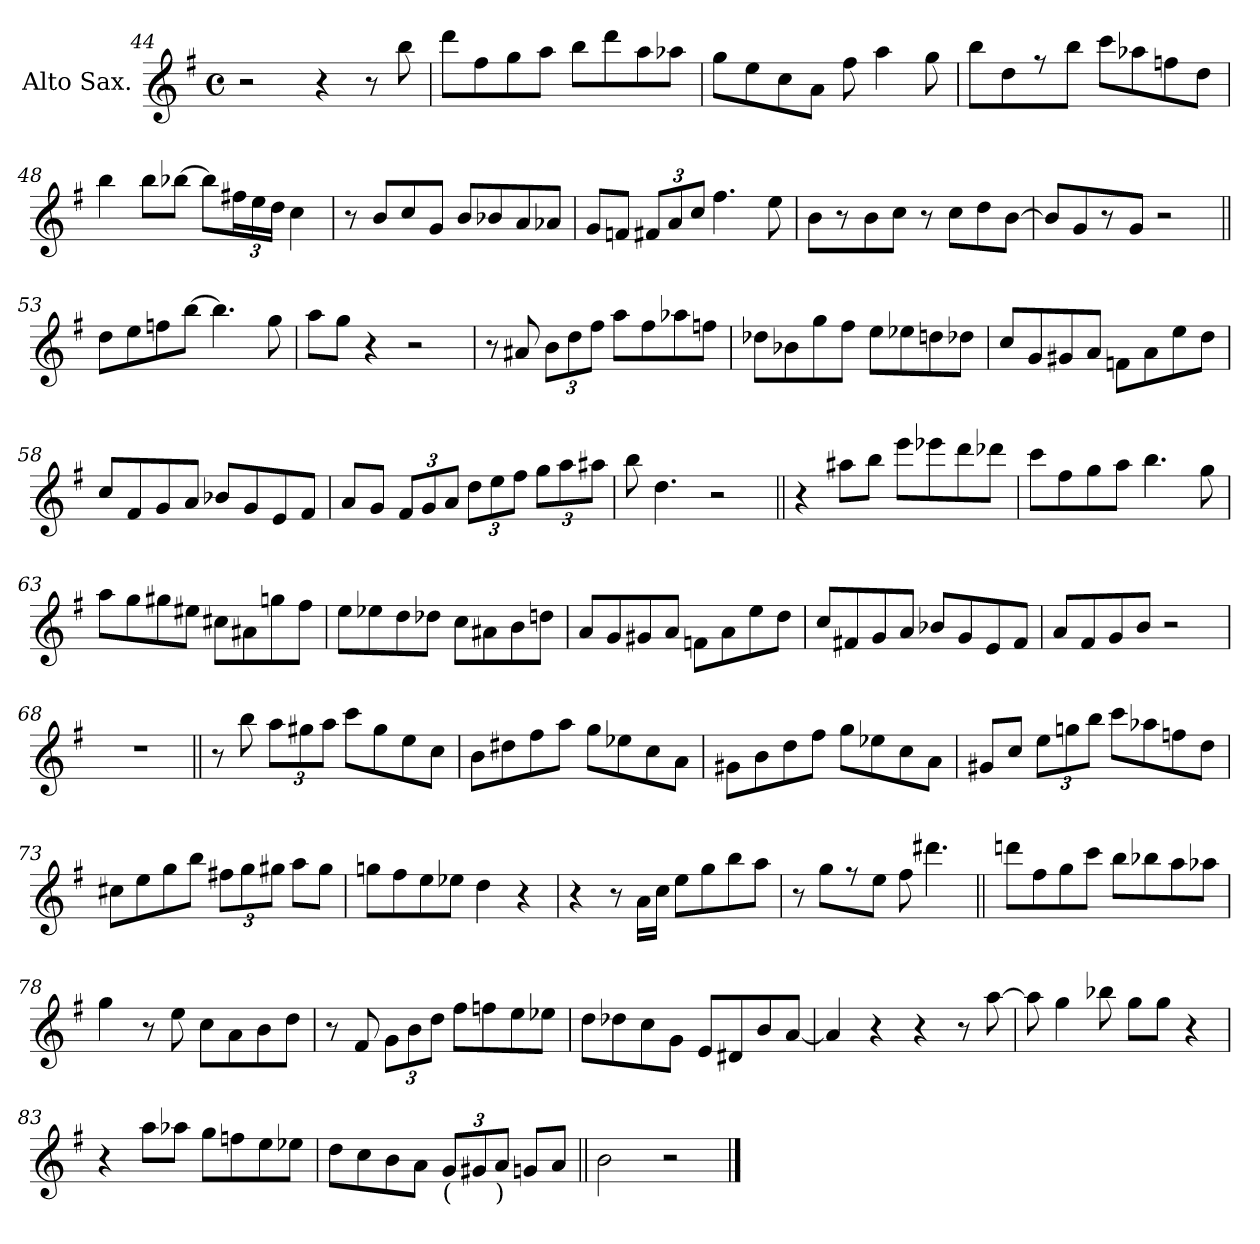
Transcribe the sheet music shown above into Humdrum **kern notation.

**kern
*part1
*staff1
*I"Alto Sax.
*I'Sax
*clefG2
*ITrd5c9
*k[b-e-]
*B-:
*M4/4
*met(c)
=44
2r
4r
8r
8dd\
!!LO:LB:g=z
=45
8ff\L
8a\
8b-\
8cc\J
8dd\L
8ff\
8cc\
8cc-X\J
=46
8b-\L
8g\
8e-\
8c\J
8a\
4cc\
8b-\
=47
8dd\L
8f\
8r
8dd\J
8ee-\L
8cc-X\
8a-X\
8f\J
=48
4dd\
8dd\L
[8dd-X\J
8dd-\L]
24an\L
24g\
24f\JJ
4e-\
!!LO:PB:g=z
=49
8r
8d/L
8e-/
8B-/J
8d/L
8d-X/
8c/
8c-X/J
=50
8B-/L
8A-X/J
12An/L
12c/
12e-/J
4.a\
8g\
=51
8d\L
8r
8d\
8e-\J
8r
8e-\L
8f\
[8d\J
=52
8d/L]
8B-/
8r
8B-/J
2r
!!LO:LB:g=z
=53||
8f\L
8g\
8a-X\
[8dd\J
4.dd\]
8b-\
=54
8cc\L
8b-\J
4r
2r
=55
8r
8c#X/
12d\L
12f\
12a\J
8cc\L
8a\
8cc-X\
8a-X\J
=56
8f-X\L
8d-X\
8b-\
8a\J
8g\L
8g-X\
8fn\
8f-X\J
!!LO:LB:g=z
=57
8e-/L
8B-/
8Bn/
8c/J
8A-X\L
8c\
8g\
8f\J
=58
8e-/L
8A/
8B-/
8c/J
8d-X/L
8B-/
8G/
8A/J
=59
8c/L
8B-/J
12A/L
12B-/
12c/J
12f\L
12g\
12a\J
12b-\L
12cc\
12cc#X\J
=60
8dd\
4.f\
2r
!!LO:LB:g=z
=61||
4r
8cc#X\L
8dd\J
8gg\L
8gg-X\
8ff\
8ff-X\J
=62
8ee-\L
8a\
8b-\
8cc\J
4.dd\
8b-\
=63
8cc\L
8b-\
8bn\
8g#X\J
8en\L
8c#X\
8b-X\
8a\J
=64
8g\L
8g-X\
8f\
8f-X\J
8e-\L
8c#X\
8d\
8fn\J
!!LO:LB:g=z
=65
8c/L
8B-/
8Bn/
8c/J
8A-X\L
8c\
8g\
8f\J
=66
8e-/L
8An/
8B-/
8c/J
8d-X/L
8B-/
8G/
8A/J
=67
8c/L
8A/
8B-/
8d/J
2r
=68
1r
!!LO:LB:g=z
=69||
8r
8dd\
12cc\L
12bn\
12cc\J
8ee-\L
8b\
8g\
8e-\J
=70
8d\L
8f#X\
8a\
8cc\J
8b-i\L
8g-X\
8e-\
8c\J
=71
8Bn\L
8d\
8f\
8a\J
8b-\L
8g-X\
8e-\
8c\J
=72
8Bn/L
8e-/J
12g\L
12b-X\
12dd\J
8ee-\L
8cc-X\
8a-X\
8f\J
!!LO:LB:g=z
=73
8en\L
8g\
8b-\
8dd\J
12an\L
12b-\
12bn\J
8cc\L
8b\J
=74
8b-X\L
8a\
8g\
8g-X\J
4f\
4r
=75
4r
8r
16c\LL
16e-\JJ
8g\L
8b-\
8dd\
8cc\J
=76
8r
8b-\L
8r
8g\J
8a\
4.ff#X\
!!LO:LB:g=z
=77||
8ffn\L
8a\
8b-\
8ee-\J
8dd\L
8dd-X\
8cc\
8cc-X\J
=78
4b-\
8r
8g\
8e-\L
8c\
8d\
8f\J
=79
8r
8A/
12B-\L
12d\
12f\J
8a\L
8a-X\
8g\
8g-X\J
=80
8f\L
8f-X\
8e-\
8B-\J
8G/L
8F#X/
8d/
[8c/J
!!LO:LB:g=z
=81
4c/]
4r
4r
8r
[8cc\
=82
8cc\]
4b-\
8dd-X\
8b-\L
8b-\J
4r
=83
4r
8cc\L
8cc-X\J
8b-\L
8a-X\
8g\
8g-X\J
=84
8f\L
8e-\
8d\
8c\J
!LO:TX:b:t=(
12B-/L
12Bn/
!LO:TX:b:t=)
12c/J
8B-X/L
8c/J
=85||
2d\
2r
==
*-
